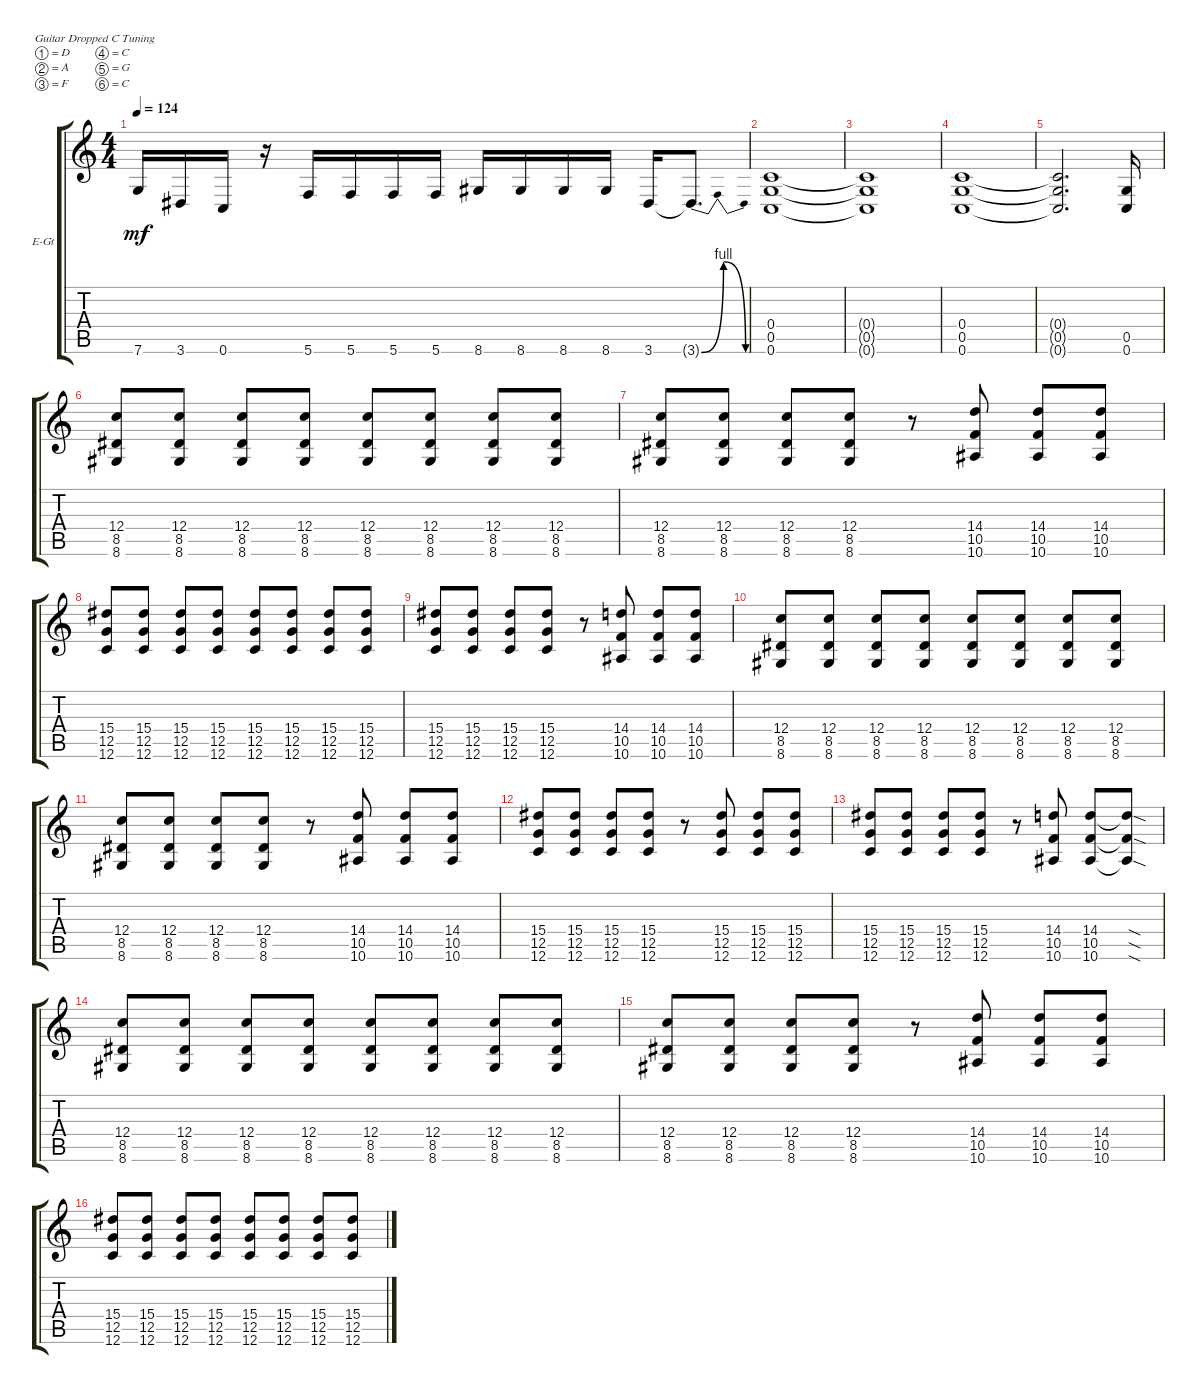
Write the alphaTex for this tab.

\defaultSystemsLayout 4
\bracketExtendMode groupsimilarinstruments
\firstSystemTrackNameOrientation horizontal
\otherSystemsTrackNameOrientation horizontal
\track ("Guitar Right" "E-Gt") {instrument distortionguitar}
\staff {score tabs}
\tuning (D4 A3 F3 C3 G2 C2)
\ts (4 4)
\tempo 124
\clef g2
\ks c
7.6.16{dy mf} 3.6.16 0.6.16 r.16 5.6.16 5.6.16 5.6.16 5.6.16 8.6.16 8.6.16 8.6.16 8.6.16 3.6.16 3.6{be (bendrelease 0 0 10.2 4 20.4 4 30.599999999999998 0) t}.8{d} |
(0.6 0.5 0.4).1 |
(0.6{t} 0.5{t} 0.4{t}).1 |
(0.6 0.5 0.4).1 |
(0.6{t} 0.5{t} 0.4{t}).2{d} (0.6 0.5).16 |
(8.6 8.5 12.4).8 (8.6 8.5 12.4).8 (8.6 8.5 12.4).8 (8.6 8.5 12.4).8 (12.4 8.5 8.6).8 (8.6 8.5 12.4).8 (8.6 8.5 12.4).8 (8.6 8.5 12.4).8 |
(8.6 8.5 12.4).8 (8.6 8.5 12.4).8 (8.6 8.5 12.4).8 (8.6 8.5 12.4).8 r.8 (10.6 10.5 14.4).8 (10.6 10.5 14.4).8 (10.6 10.5 14.4).8 |
(12.6 12.5 15.4).8 (12.6 12.5 15.4).8 (12.6 12.5 15.4).8 (12.6 12.5 15.4).8 (12.6 12.5 15.4).8 (12.6 12.5 15.4).8 (12.6 12.5 15.4).8 (12.6 12.5 15.4).8 |
(12.6 12.5 15.4).8 (12.6 12.5 15.4).8 (12.6 12.5 15.4).8 (12.6 12.5 15.4).8 r.8 (10.6 10.5 14.4).8 (10.6 10.5 14.4).8 (10.6 10.5 14.4).8 |
(8.6 8.5 12.4).8 (8.6 8.5 12.4).8 (8.6 8.5 12.4).8 (8.6 8.5 12.4).8 (12.4 8.5 8.6).8 (8.6 8.5 12.4).8 (8.6 8.5 12.4).8 (8.6 8.5 12.4).8 |
(8.6 8.5 12.4).8 (8.6 8.5 12.4).8 (8.6 8.5 12.4).8 (8.6 8.5 12.4).8 r.8 (10.6 10.5 14.4).8 (10.6 10.5 14.4).8 (10.6 10.5 14.4).8 |
(12.6 12.5 15.4).8 (12.6 12.5 15.4).8 (12.6 12.5 15.4).8 (12.6 12.5 15.4).8 r.8 (12.6 12.5 15.4).8 (12.6 12.5 15.4).8 (12.6 12.5 15.4).8 |
(12.6 12.5 15.4).8 (12.6 12.5 15.4).8 (12.6 12.5 15.4).8 (12.6 12.5 15.4).8 r.8 (10.6 10.5 14.4).8 (10.6 10.5 14.4).8 (10.6{sod t} 10.5{sod t} 14.4{sod t}).8 |
(8.6 8.5 12.4).8 (8.6 8.5 12.4).8 (8.6 8.5 12.4).8 (8.6 8.5 12.4).8 (12.4 8.5 8.6).8 (8.6 8.5 12.4).8 (8.6 8.5 12.4).8 (8.6 8.5 12.4).8 |
(8.6 8.5 12.4).8 (8.6 8.5 12.4).8 (8.6 8.5 12.4).8 (8.6 8.5 12.4).8 r.8 (10.6 10.5 14.4).8 (10.6 10.5 14.4).8 (10.6 10.5 14.4).8 |
(12.6 12.5 15.4).8 (12.6 12.5 15.4).8 (12.6 12.5 15.4).8 (12.6 12.5 15.4).8 (12.6 12.5 15.4).8 (12.6 12.5 15.4).8 (12.6 12.5 15.4).8 (12.6 12.5 15.4).8
